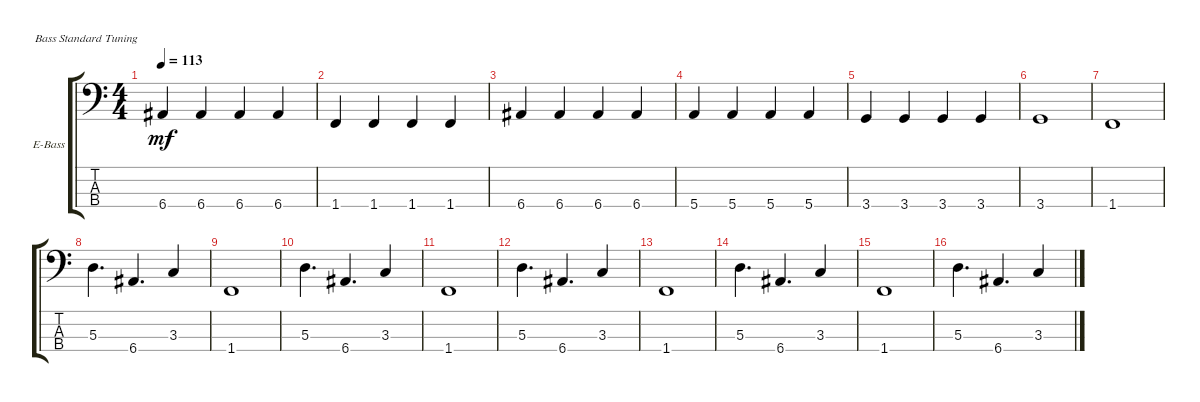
\defaultSystemsLayout 4
\bracketExtendMode groupsimilarinstruments
\firstSystemTrackNameOrientation horizontal
\otherSystemsTrackNameOrientation horizontal
\track ("Electric Bass" "E-Bass") {instrument electricbassfinger}
\staff {score tabs}
\tuning (G2 D2 A1 E1)
\ts (4 4)
\tempo 113
\clef f4
\ks c
6.4.4{dy mf} 6.4.4 6.4.4 6.4.4 |
1.4.4 1.4.4 1.4.4 1.4.4 |
6.4.4 6.4.4 6.4.4 6.4.4 |
5.4.4 5.4.4 5.4.4 5.4.4 |
3.4.4 3.4.4 3.4.4 3.4.4 |
3.4.1 |
1.4.1 |
5.3.4{d} 6.4.4{d} 3.3.4 |
1.4.1 |
5.3.4{d} 6.4.4{d} 3.3.4 |
1.4.1 |
5.3.4{d} 6.4.4{d} 3.3.4 |
1.4.1 |
5.3.4{d} 6.4.4{d} 3.3.4 |
1.4.1 |
5.3.4{d} 6.4.4{d} 3.3.4
